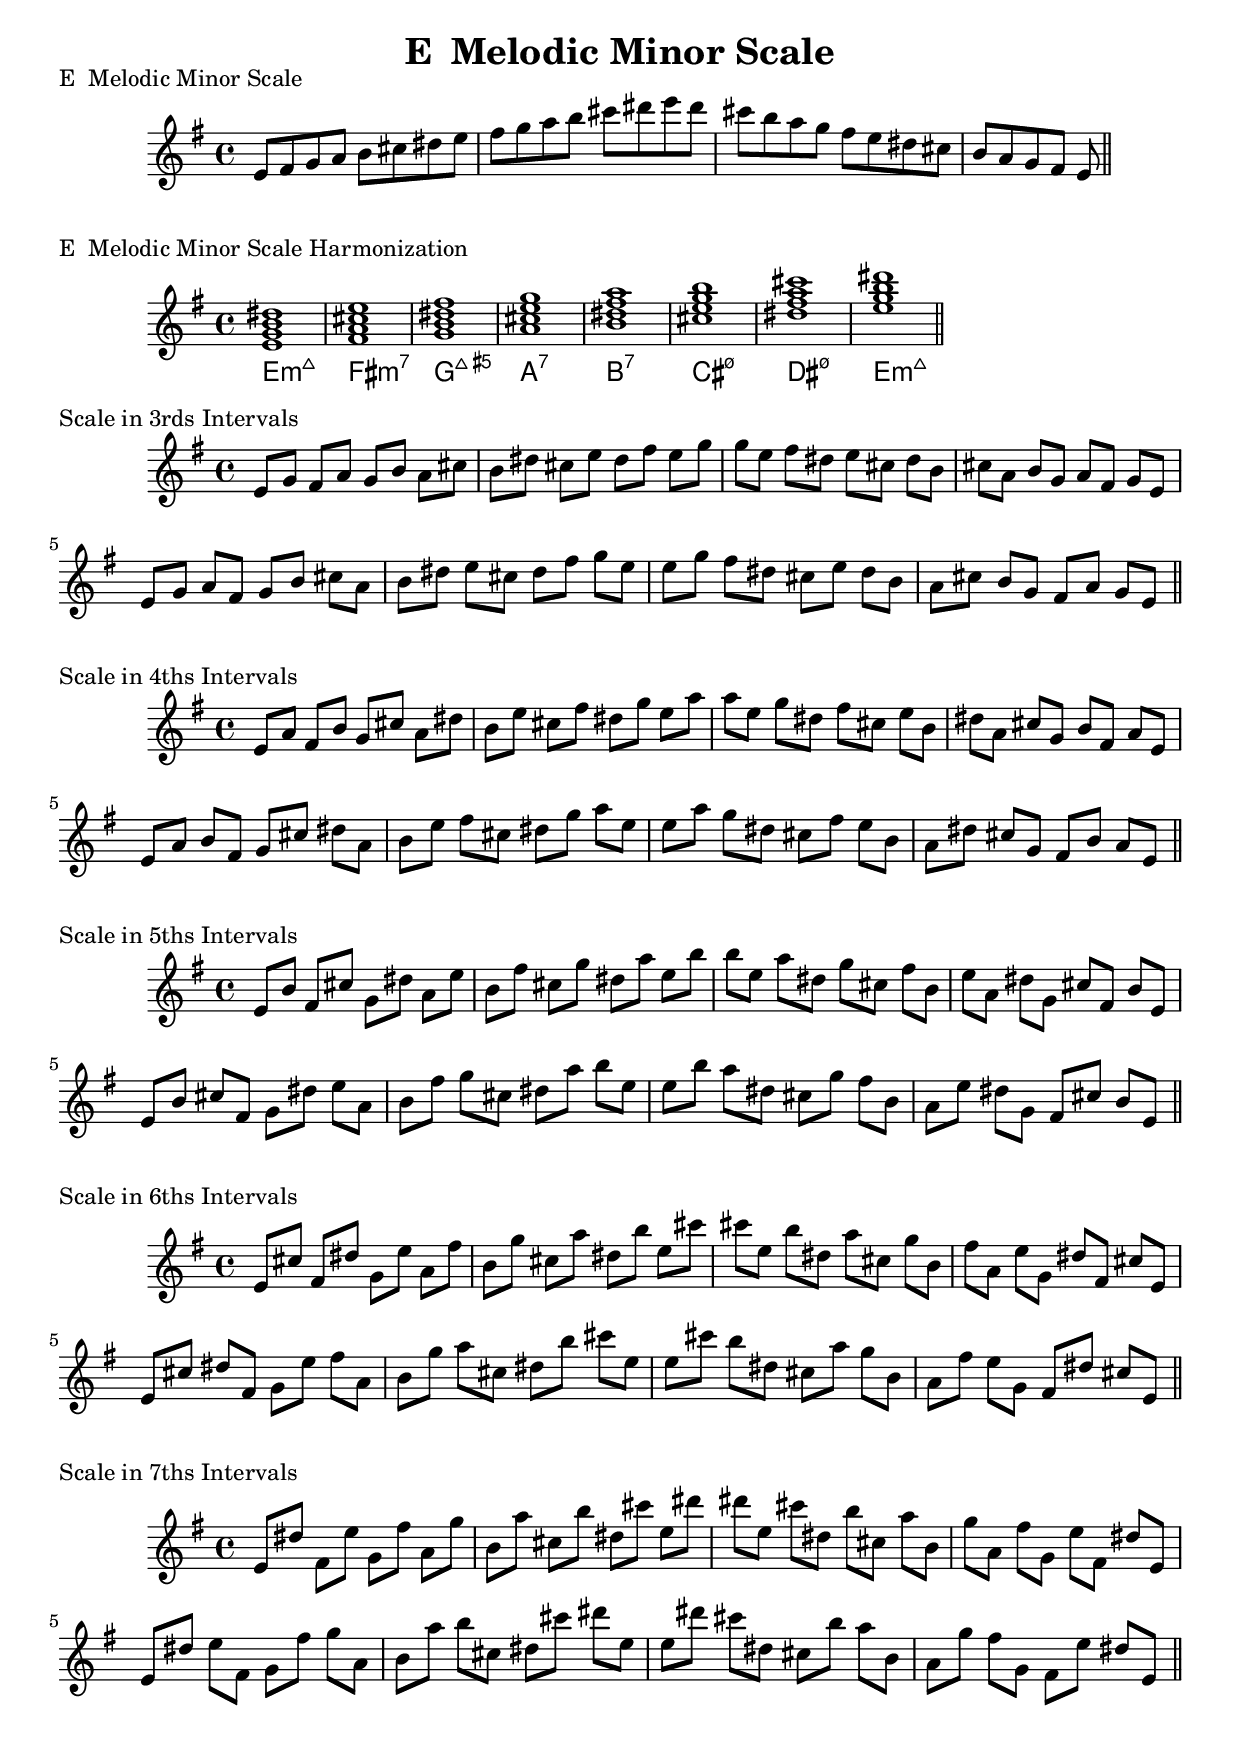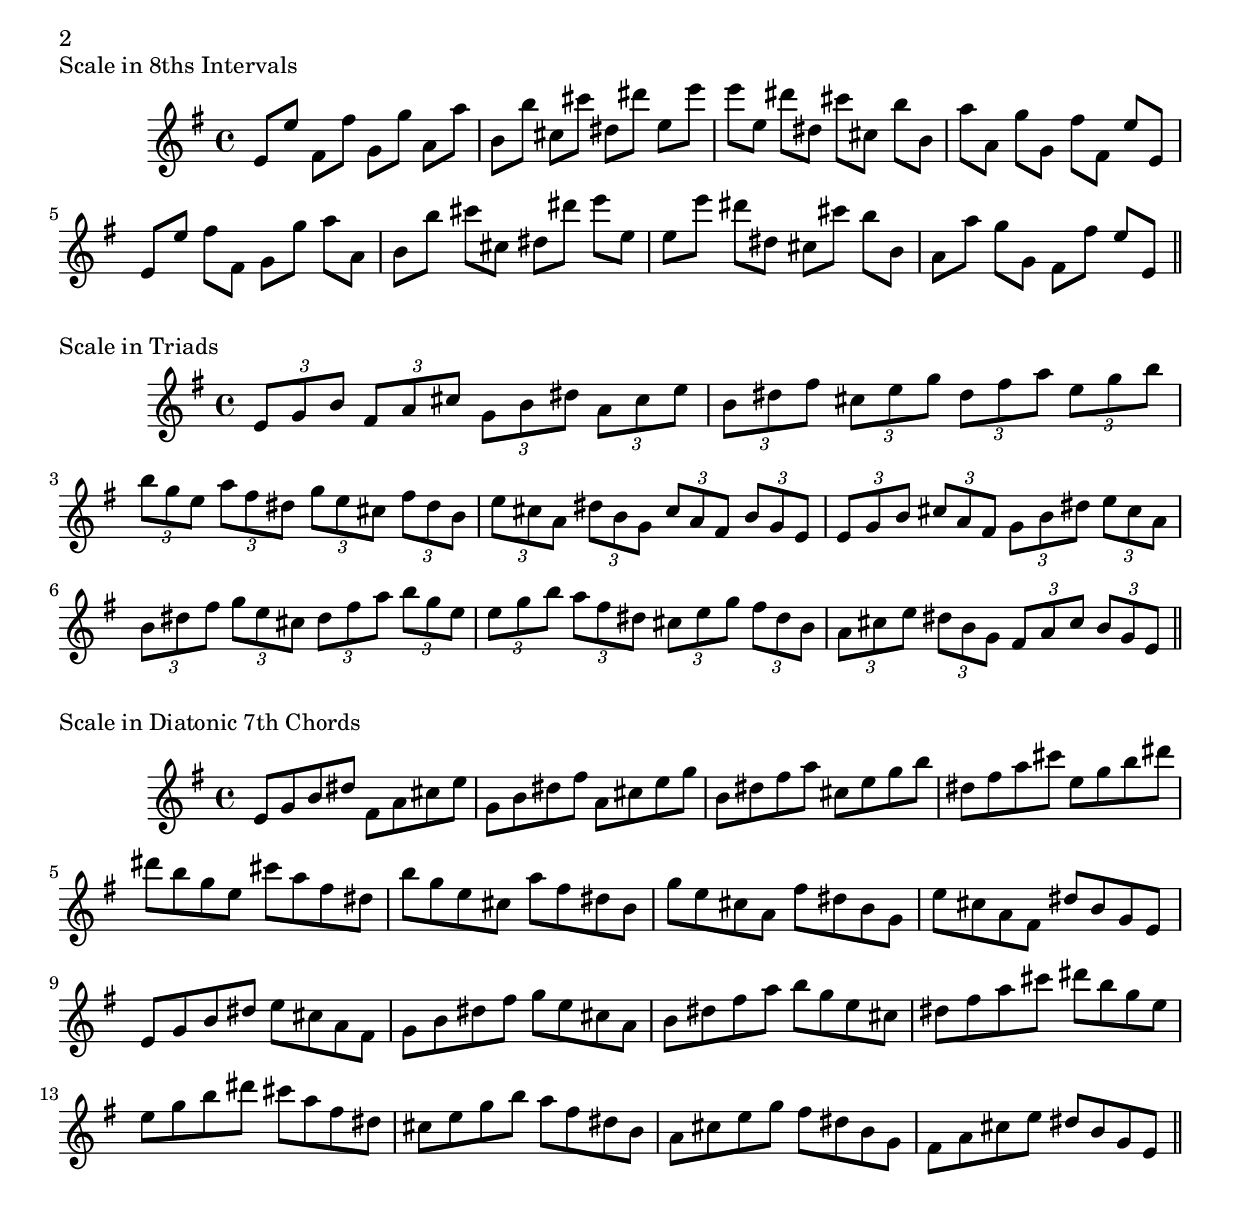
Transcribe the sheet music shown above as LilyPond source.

\version "2.18.2"

\include "scales.ly"

\header{
  title = \markup { "E" " Melodic Minor Scale" }
}

\score {
  \transpose c e
  \new Staff \relative c' {
    \key c \minor
    \CMinorMelodicScale
    \bar "||"
  }
  \header{
    piece = \markup { "E" " Melodic Minor Scale" }
  }
}

\score {
  \transpose c e
  \new Staff \relative c' {
    \key c \minor
    \CMinorMelodicHarmonization
    \bar "||"
  }
  \header{
    piece = \markup { "E" " Melodic Minor Scale Harmonization" }
  }
}

\score {
  \transpose c e
  \new Staff \relative c' {
    \key c \minor
    \set Timing.beamExceptions = #'()
    \set Timing.baseMoment = #'(ly:make-moment 1/4)
    \set Timing.beatStructure = #'(1 1 1 1)
    \CMinorMelodicScaleThirds
    \bar "||"
  }
  \header{
    piece = \markup { "Scale in 3rds Intervals" }
  }
}

\score {
  \transpose c e
  \new Staff \relative c' {
    \key c \minor
    \set Timing.beamExceptions = #'()
    \set Timing.baseMoment = #'(ly:make-moment 1/4)
    \set Timing.beatStructure = #'(1 1 1 1)
    \CMinorMelodicScaleFourths
    \bar "||"
  }
  \header{
    piece = \markup { "Scale in 4ths Intervals" }
  }
}

\score {
  \transpose c e
  \new Staff \relative c' {
    \key c \minor
    \set Timing.beamExceptions = #'()
    \set Timing.baseMoment = #'(ly:make-moment 1/4)
    \set Timing.beatStructure = #'(1 1 1 1)
    \CMinorMelodicScaleFifths
    \bar "||"
  }
  \header{
    piece = \markup { "Scale in 5ths Intervals" }
  }
}

\score {
  \transpose c e
  \new Staff \relative c' {
    \key c \minor
    \set Timing.beamExceptions = #'()
    \set Timing.baseMoment = #'(ly:make-moment 1/4)
    \set Timing.beatStructure = #'(1 1 1 1)
    \CMinorMelodicScaleSixths
    \bar "||"
  }
  \header{
    piece = \markup { "Scale in 6ths Intervals" }
  }
}

\score {
  \transpose c e
  \new Staff \relative c' {
    \key c \minor
    \set Timing.beamExceptions = #'()
    \set Timing.baseMoment = #'(ly:make-moment 1/4)
    \set Timing.beatStructure = #'(1 1 1 1)
    \CMinorMelodicScaleSevenths
    \bar "||"
  }
  \header{
    piece = \markup { "Scale in 7ths Intervals" }
  }
}

\score {
  \transpose c e
  \new Staff \relative c' {
    \key c \minor
    \set Timing.beamExceptions = #'()
    \set Timing.baseMoment = #'(ly:make-moment 1/4)
    \set Timing.beatStructure = #'(1 1 1 1)
    \CMinorMelodicScaleEights
    \bar "||"
  }
  \header{
    piece = \markup { "Scale in 8ths Intervals" }
  }
}

\score {
  \transpose c e
  \new Staff \relative c' {
    \key c \minor
    \CMinorMelodicScaleTriads
    \bar "||"
  }
  \header{
    piece = \markup { "Scale in Triads" }
  }
}

\score {
  \transpose c e
  \new Staff \relative c' {
    \key c \minor
    \CMinorMelodicScaleChords
    \bar "||"
  }
  \header{
    piece = \markup { "Scale in Diatonic 7th Chords" }
  }
}